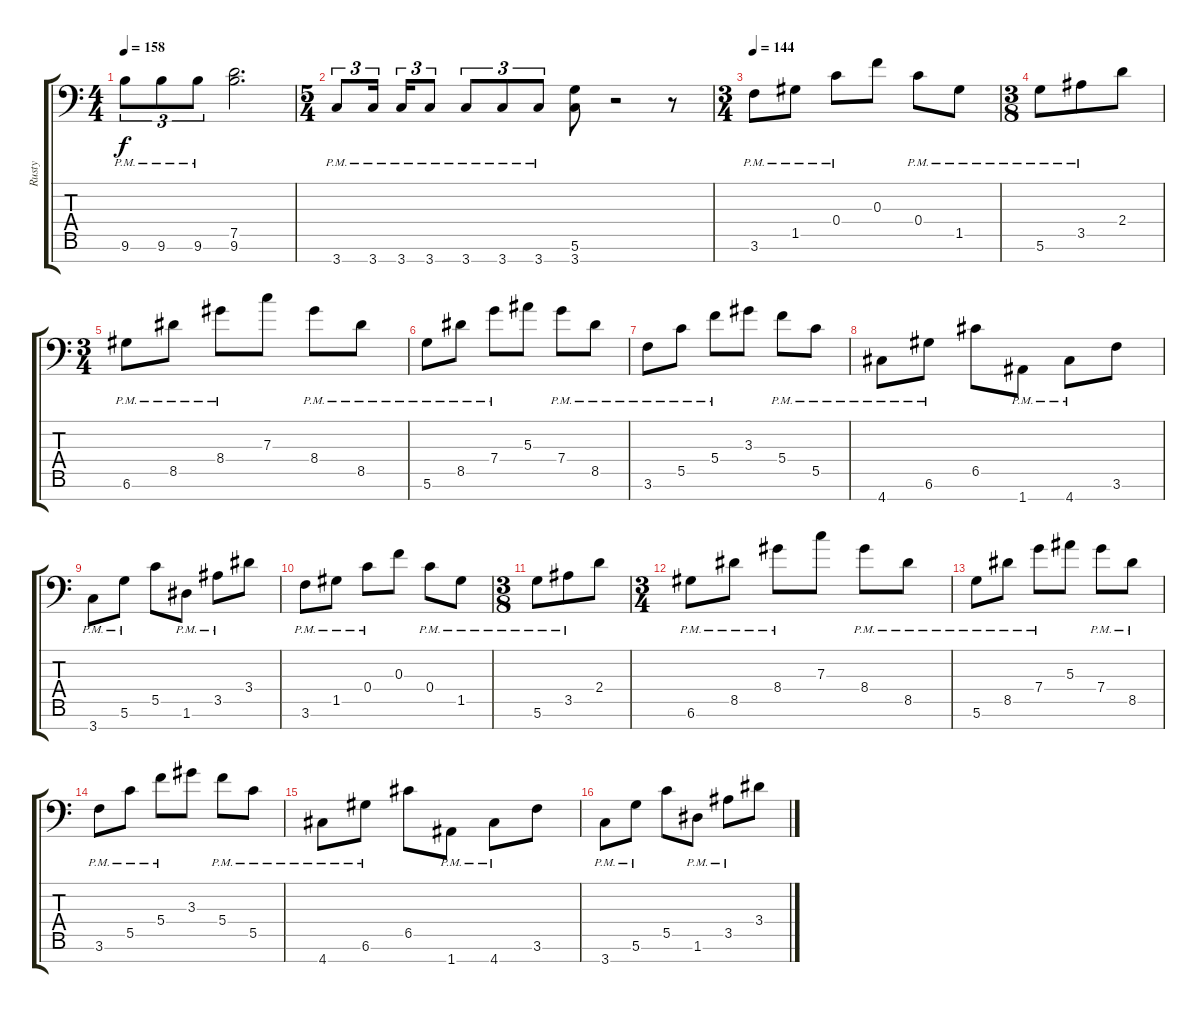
\track ("Rusty" "Rusty") {instrument overdrivenguitar}
\staff {score tabs}
\tuning (D4 A3 F3 C3 G2 D2 A1) {hide}
\ts (4 4)
\tempo 158
\clef f4
\ks c
9.6{pm}.8{tu (3 2) dy f} 9.6{pm}.8{tu (3 2)} 9.6{pm}.8{tu (3 2)} (7.5 9.6).2{d} |
\ts (5 4)
3.7{pm}.8{tu (3 2)} 3.7{pm}.16{tu (3 2) beam splitsecondary} 3.7{pm}.16{tu (3 2)} 3.7{pm}.8{tu (3 2)} 3.7{pm}.8{tu (3 2)} 3.7{pm}.8{tu (3 2)} 3.7{pm}.8{tu (3 2)} (5.6 3.7).8 r.2 r.8 |
\ts (3 4)
\tempo 144
3.6{pm}.8 1.5{pm}.8 0.4{pm}.8 0.3.8 0.4{pm}.8 1.5{pm}.8 |
\ts (3 8)
5.6{pm}.8 3.5{pm}.8 2.4.8 |
\ts (3 4)
6.6{pm}.8 8.5{pm}.8 8.4{pm}.8 7.3.8 8.4{pm}.8 8.5{pm}.8 |
5.6{pm}.8 8.5{pm}.8 7.4{pm}.8 5.3.8 7.4{pm}.8 8.5{pm}.8 |
3.6{pm}.8 5.5{pm}.8 5.4{pm}.8 3.3.8 5.4{pm}.8 5.5{pm}.8 |
4.7{pm}.8 6.6{pm}.8 6.5.8 1.7{pm}.8 4.7{pm}.8 3.6.8 |
3.7{pm}.8 5.6{pm}.8 5.5.8 1.6{pm}.8 3.5{pm}.8 3.4.8 |
3.6{pm}.8 1.5{pm}.8 0.4{pm}.8 0.3.8 0.4{pm}.8 1.5{pm}.8 |
\ts (3 8)
5.6{pm}.8 3.5{pm}.8 2.4.8 |
\ts (3 4)
6.6{pm}.8 8.5{pm}.8 8.4{pm}.8 7.3.8 8.4{pm}.8 8.5{pm}.8 |
5.6{pm}.8 8.5{pm}.8 7.4{pm}.8 5.3.8 7.4{pm}.8 8.5{pm}.8 |
3.6{pm}.8 5.5{pm}.8 5.4{pm}.8 3.3.8 5.4{pm}.8 5.5{pm}.8 |
4.7{pm}.8 6.6{pm}.8 6.5.8 1.7{pm}.8 4.7{pm}.8 3.6.8 |
3.7{pm}.8 5.6{pm}.8 5.5.8 1.6{pm}.8 3.5{pm}.8 3.4.8
